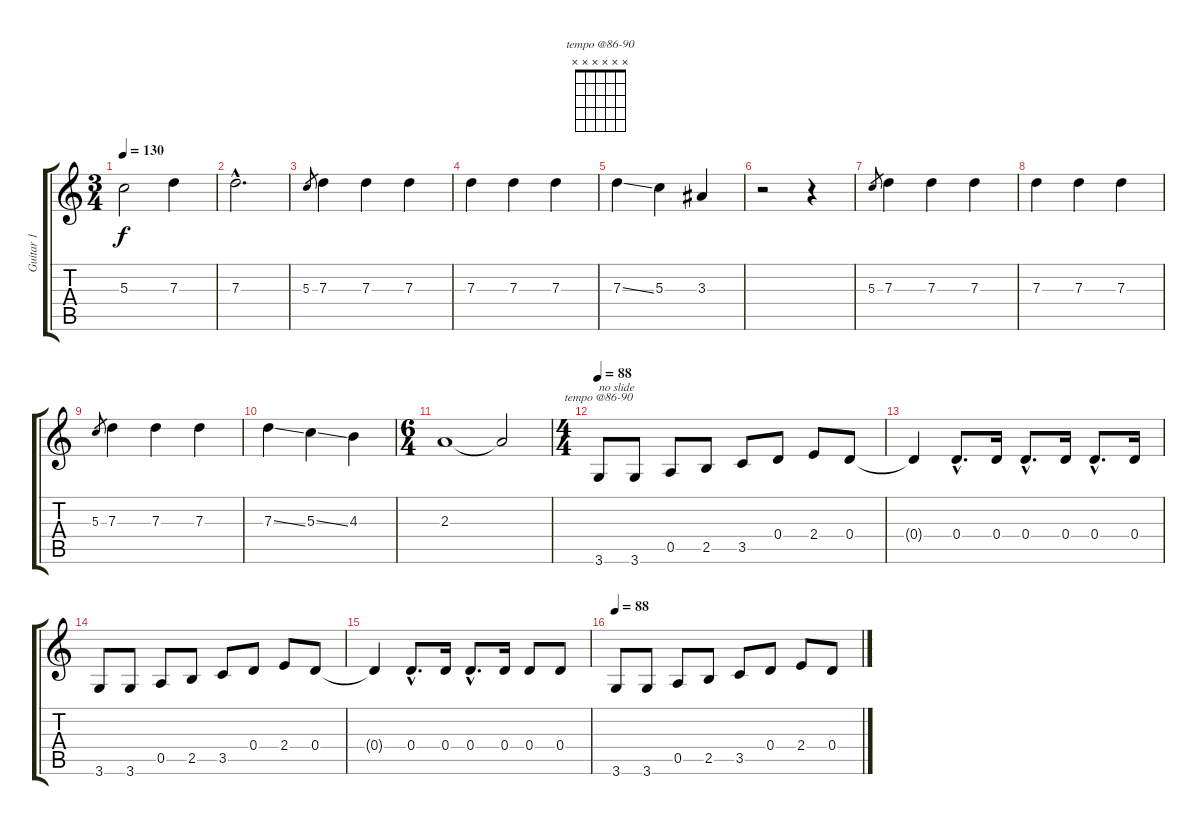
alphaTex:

\track ("Guitar 1" "Guitar 1") {instrument electricguitarclean}
\staff {score tabs}
\tuning (E4 B3 G3 D3 A2 E2) {hide}
\chord ("tempo @86-90" x x x x x x)
\ts (3 4)
\tempo 130
\clef g2
\ks c
5.3.2{dy f} 7.3.4 |
7.3{hac}.2{d} |
5.3.8{gr} 7.3.4 7.3.4 7.3.4 |
7.3.4 7.3.4 7.3.4 |
7.3{ss}.4 5.3.4 3.3.4 |
r.2 r.4 |
5.3.8{gr} 7.3.4 7.3.4 7.3.4 |
7.3.4 7.3.4 7.3.4 |
5.3.8{gr} 7.3.4 7.3.4 7.3.4 |
7.3{ss}.4 5.3{ss}.4 4.3.4 |
\ts (6 4)
2.3.1 2.3{t}.2 |
\ts (4 4)
\tempo 88
3.6.8{ch "tempo @86-90" txt "no slide"} 3.6.8 0.5.8 2.5.8 3.5.8 0.4.8 2.4.8 0.4.8 |
0.4{t}.4 0.4{hac}.8{d} 0.4.16 0.4{hac}.8{d} 0.4.16 0.4{hac}.8{d} 0.4.16 |
3.6.8 3.6.8 0.5.8 2.5.8 3.5.8 0.4.8 2.4.8 0.4.8 |
0.4{t}.4 0.4{hac}.8{d} 0.4.16 0.4{hac}.8{d} 0.4.16 0.4.8 0.4.8 |
\tempo 88
3.6.8 3.6.8 0.5.8 2.5.8 3.5.8 0.4.8 2.4.8 0.4.8
